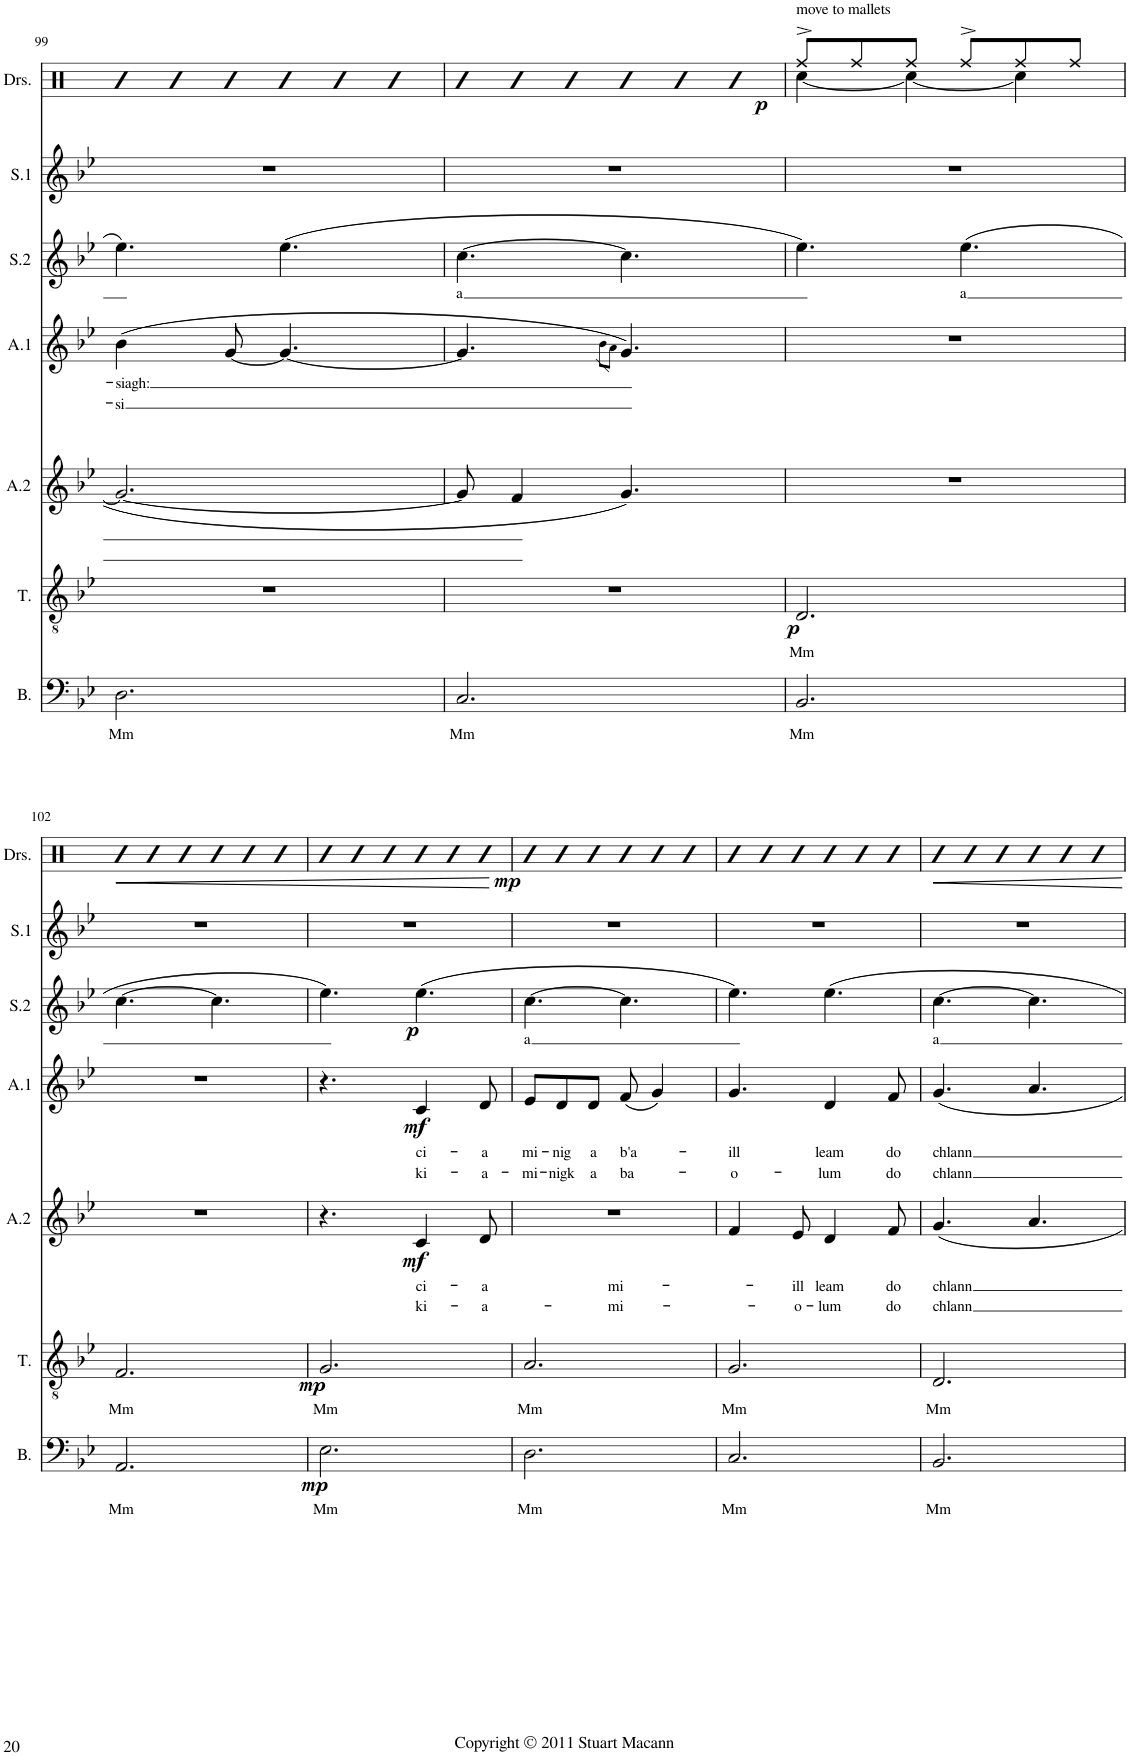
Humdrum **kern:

**kern	**text	**dynam	**kern	**text	**dynam	**kern	**text	**text	**dynam	**kern	**text	**text	**dynam	**kern	**text	**dynam	**kern	**kern	**dynam
*part7	*part7	*part7	*part6	*part6	*part6	*part5	*part5	*part5	*part5	*part4	*part4	*part4	*part4	*part3	*part3	*part3	*part2	*part1	*part1
*staff7	*staff7	*staff7	*staff6	*staff6	*staff6	*staff5	*staff5	*staff5	*staff5	*staff4	*staff4	*staff4	*staff4	*staff3	*staff3	*staff3	*staff2	*staff1	*staff1
*I"Bass	*	*	*I"Tenor	*	*	*I"2nd Altos	*	*	*	*I"1st Altos	*	*	*	*I"2nd Sopranos	*	*	*I"1st Sopranos	*I"Drumset	*
*I'B.	*	*	*I'T.	*	*	*I'A.2	*	*	*	*I'A.1	*	*	*	*I'S.2	*	*	*I'S.1	*I'Drs.	*
!!LO:PB:g=z
*clefF4	*	*	*clefGv2	*	*	*clefG2	*	*	*	*clefG2	*	*	*	*clefG2	*	*	*clefG2	*clefX	*
*k[b-e-]	*	*	*k[b-e-]	*	*	*k[b-e-]	*	*	*	*k[b-e-]	*	*	*	*k[b-e-]	*	*	*k[b-e-]	*k[]	*
*M6/8	*	*	*M6/8	*	*	*M6/8	*	*	*	*M6/8	*	*	*	*M6/8	*	*	*M6/8	*M6/8	*
=99	=99	=99	=99	=99	=99	=99	=99	=99	=99	=99	=99	=99	=99	=99	=99	=99	=99	=99	=99
!	!LO:LY:b	!	!	!	!	!	!	!	!	!	!LO:LY:b	!LO:LY:b	!	!	!	!	!	!	!
2.D\	Mm	.	2.r	.	.	2.g/_	.	.	.	(4b-\	-siagh:	-si	.	4.ee-\	.	.	2.r	8R	.
.	.	.	.	.	.	.	.	.	.	.	.	.	.	.	.	.	.	8R	.
.	.	.	.	.	.	.	.	.	.	[8g/	.	.	.	.	.	.	.	8R	.
.	.	.	.	.	.	.	.	.	.	4.g/_	.	.	.	(4.ee-\	.	.	.	8R	.
.	.	.	.	.	.	.	.	.	.	.	.	.	.	.	.	.	.	8R	.
.	.	.	.	.	.	.	.	.	.	.	.	.	.	.	.	.	.	8R	.
=100	=100	=100	=100	=100	=100	=100	=100	=100	=100	=100	=100	=100	=100	=100	=100	=100	=100	=100	=100
!	!LO:LY:b	!	!	!	!	!	!	!	!	!	!	!	!	!	!LO:LY:b	!	!	!	!
2.C/	Mm	.	2.r	.	.	8g/]	.	.	.	4.g/]	.	.	.	[4.cc\	a	.	2.r	8R	.
.	.	.	.	.	.	4f/	.	.	.	.	.	.	.	.	.	.	.	8R	.
.	.	.	.	.	.	.	.	.	.	.	.	.	.	.	.	.	.	8R	.
.	.	.	.	.	.	.	.	.	.	8qb-\L	.	.	.	.	.	.	.	.	.
.	.	.	.	.	.	.	.	.	.	8qa\J	.	.	.	.	.	.	.	.	.
.	.	.	.	.	.	4.g/	.	.	.	4.g/)	.	.	.	4.cc\]	.	.	.	8R	.
.	.	.	.	.	.	.	.	.	.	.	.	.	.	.	.	.	.	8R	.
.	.	.	.	.	.	.	.	.	.	.	.	.	.	.	.	.	.	8R	.
=101	=101	=101	=101	=101	=101	=101	=101	=101	=101	=101	=101	=101	=101	=101	=101	=101	=101	=101	=101
!	!	!	!	!	!	!	!	!	!	!	!	!	!	!	!	!	!	!LO:TX:a:t=move to mallets	!
!	!LO:LY:b	!	!	!LO:LY:b	!LO:DY:b	!	!	!	!	!	!	!	!	!	!	!	!	!	!LO:DY:b
*	*	*	*	*	*	*	*	*	*	*	*	*	*	*	*	*	*	*^	*
2.BB-/	Mm	.	2.D/	Mm	p	2.r	.	.	.	2.r	.	.	.	4.ee-\)	.	.	2.r	[4Rcc\	8Rff^/L	p
.	.	.	.	.	.	.	.	.	.	.	.	.	.	.	.	.	.	.	8Rff/	.
.	.	.	.	.	.	.	.	.	.	.	.	.	.	.	.	.	.	4Rcc\_	8Rff/J	.
!	!	!	!	!	!	!	!	!	!	!	!	!	!	!	!LO:LY:b	!	!	!	!	!
.	.	.	.	.	.	.	.	.	.	.	.	.	.	(4.ee-\	a	.	.	.	8Rff^/L	.
.	.	.	.	.	.	.	.	.	.	.	.	.	.	.	.	.	.	4Rcc\]	8Rff/	.
.	.	.	.	.	.	.	.	.	.	.	.	.	.	.	.	.	.	.	8Rff/J	.
!!LO:LB:g=z
=102	=102	=102	=102	=102	=102	=102	=102	=102	=102	=102	=102	=102	=102	=102	=102	=102	=102	=102	=102	=102
!	!LO:LY:b	!	!	!LO:LY:b	!	!	!	!	!	!	!	!	!	!	!	!	!	!	!	!LO:HP:b
*	*	*	*	*	*	*	*	*	*	*	*	*	*	*	*	*	*	*v	*v	*
2.AA/	Mm	.	2.F/	Mm	.	2.r	.	.	.	2.r	.	.	.	[4.cc\	.	.	2.r	8R	<
.	.	.	.	.	.	.	.	.	.	.	.	.	.	.	.	.	.	8R	.
.	.	.	.	.	.	.	.	.	.	.	.	.	.	.	.	.	.	8R	.
.	.	.	.	.	.	.	.	.	.	.	.	.	.	4.cc\]	.	.	.	8R	.
.	.	.	.	.	.	.	.	.	.	.	.	.	.	.	.	.	.	8R	.
.	.	.	.	.	.	.	.	.	.	.	.	.	.	.	.	.	.	8R	.
=103	=103	=103	=103	=103	=103	=103	=103	=103	=103	=103	=103	=103	=103	=103	=103	=103	=103	=103	=103
!	!LO:LY:b	!LO:DY:b	!	!LO:LY:b	!LO:DY:b	!	!	!	!	!	!	!	!	!	!	!	!	!	!
2.E-\	Mm	mp	2.G/	Mm	mp	4.r	.	.	.	4.r	.	.	.	4.ee-\)	.	.	2.r	8R	.
.	.	.	.	.	.	.	.	.	.	.	.	.	.	.	.	.	.	8R	.
.	.	.	.	.	.	.	.	.	.	.	.	.	.	.	.	.	.	8R	.
!	!	!	!	!	!	!	!LO:LY:b	!LO:LY:b	!LO:DY:b	!	!LO:LY:b	!LO:LY:b	!LO:DY:b	!	!	!LO:DY:b	!	!	!
.	.	.	.	.	.	4c/	ci-	ki-	mf	4c/	ci-	ki-	mf	(4.ee-\	.	p	.	8R	.
.	.	.	.	.	.	.	.	.	.	.	.	.	.	.	.	.	.	8R	.
!	!	!	!	!	!	!	!LO:LY:b	!LO:LY:b	!	!	!LO:LY:b	!LO:LY:b	!	!	!	!	!	!	!
.	.	.	.	.	.	8d/	-a	-a-	.	8d/	-a	-a-	.	.	.	.	.	8R	.
.	.	.	.	.	.	.	.	.	.	.	.	.	.	.	.	.	.	.	[
=104	=104	=104	=104	=104	=104	=104	=104	=104	=104	=104	=104	=104	=104	=104	=104	=104	=104	=104	=104
!	!LO:LY:b	!	!	!LO:LY:b	!	!	!LO:LY:b	!LO:LY:b	!	!	!LO:LY:b	!LO:LY:b	!	!	!LO:LY:b	!	!	!	!LO:DY:b
2.D\	Mm	.	2.A/	Mm	.	2.r	mi-	-mi-	.	8e-/L	mi-	-mi-	.	[4.cc\	a	.	2.r	8R	mp
!	!	!	!	!	!	!	!	!	!	!	!LO:LY:b	!LO:LY:b	!	!	!	!	!	!	!
.	.	.	.	.	.	.	.	.	.	8d/	-nig	-nigk	.	.	.	.	.	8R	.
!	!	!	!	!	!	!	!	!	!	!	!LO:LY:b	!LO:LY:b	!	!	!	!	!	!	!
.	.	.	.	.	.	.	.	.	.	8d/J	a	a	.	.	.	.	.	8R	.
!	!	!	!	!	!	!	!	!	!	!	!LO:LY:b	!LO:LY:b	!	!	!	!	!	!	!
.	.	.	.	.	.	.	.	.	.	(8f/	b'a-	ba-	.	4.cc\]	.	.	.	8R	.
.	.	.	.	.	.	.	.	.	.	4g/)	.	.	.	.	.	.	.	8R	.
.	.	.	.	.	.	.	.	.	.	.	.	.	.	.	.	.	.	8R	.
=105	=105	=105	=105	=105	=105	=105	=105	=105	=105	=105	=105	=105	=105	=105	=105	=105	=105	=105	=105
!	!LO:LY:b	!	!	!LO:LY:b	!	!	!	!	!	!	!LO:LY:b	!LO:LY:b	!	!	!	!	!	!	!
2.C/	Mm	.	2.G/	Mm	.	4f/	.	.	.	4.g/	-ill	-o-	.	4.ee-\)	.	.	2.r	8R	.
.	.	.	.	.	.	.	.	.	.	.	.	.	.	.	.	.	.	8R	.
!	!	!	!	!	!	!	!LO:LY:b	!LO:LY:b	!	!	!	!	!	!	!	!	!	!	!
.	.	.	.	.	.	8e-/	-ill	o-	.	.	.	.	.	.	.	.	.	8R	.
!	!	!	!	!	!	!	!LO:LY:b	!LO:LY:b	!	!	!LO:LY:b	!LO:LY:b	!	!	!	!	!	!	!
.	.	.	.	.	.	4d/	leam	-lum	.	4d/	-leam	-lum	.	4.ee-\	.	.	.	8R	.
.	.	.	.	.	.	.	.	.	.	.	.	.	.	.	.	.	.	8R	.
!	!	!	!	!	!	!	!LO:LY:b	!LO:LY:b	!	!	!LO:LY:b	!LO:LY:b	!	!	!	!	!	!	!
.	.	.	.	.	.	8f/	do	do	.	8f/	do	do	.	.	.	.	.	8R	.
=106	=106	=106	=106	=106	=106	=106	=106	=106	=106	=106	=106	=106	=106	=106	=106	=106	=106	=106	=106
!	!LO:LY:b	!	!	!LO:LY:b	!	!	!LO:LY:b	!LO:LY:b	!	!	!LO:LY:b	!LO:LY:b	!	!	!LO:LY:b	!	!	!	!
2.BB-/	Mm	.	2.D/	Mm	.	4.g/	-chlann	chlann	.	4.g/	-chlann	chlann	.	[4.cc\	a	.	2.r	8R	.
.	.	.	.	.	.	.	.	.	.	.	.	.	.	.	.	.	.	8R	.
.	.	.	.	.	.	.	.	.	.	.	.	.	.	.	.	.	.	8R	.
.	.	.	.	.	.	4.a/	.	.	.	4.a/	.	.	.	4.cc\]	.	.	.	8R	.
.	.	.	.	.	.	.	.	.	.	.	.	.	.	.	.	.	.	8R	.
.	.	.	.	.	.	.	.	.	.	.	.	.	.	.	.	.	.	8R	.
=	=	=	=	=	=	=	=	=	=	=	=	=	=	=	=	=	=	=	=
*-	*-	*-	*-	*-	*-	*-	*-	*-	*-	*-	*-	*-	*-	*-	*-	*-	*-	*-	*-
